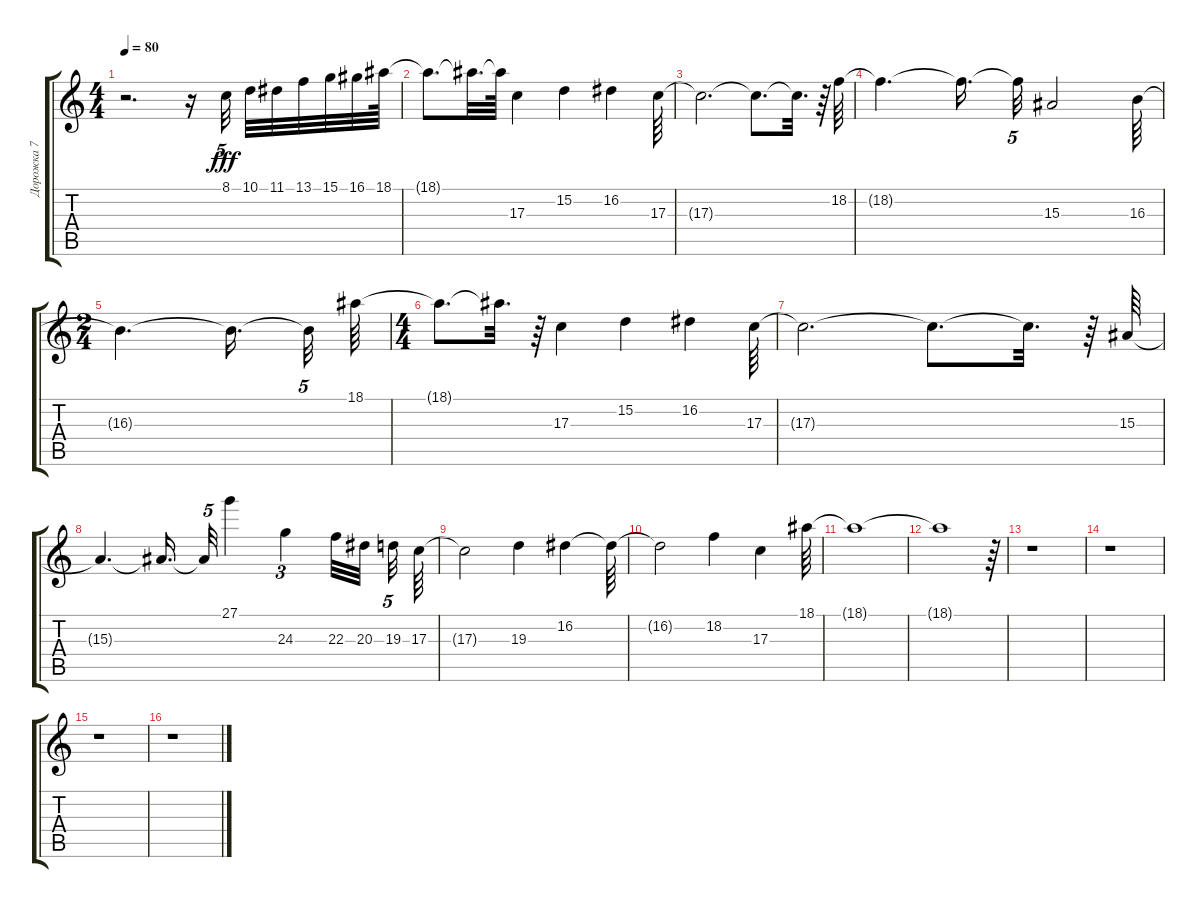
\track ("Дорожка 7" "Дорожка 7") {instrument stringensemble1}
\staff {score tabs}
\tuning (E4 B3 G3 D3 A2 E2) {hide}
\ts (4 4)
\tempo 80
\clef g2
\ks c
r.2{d dy fff} r.16 8.1.32{tu (5 4) beam splitsecondary} 10.1.32 11.1.32 13.1.32 15.1.32 16.1.32 18.1.64 |
18.1{t}.8{d} 18.1{t}.32{d} 18.1{t}.64 17.3.4 15.2.4 16.2.4 17.3.64 |
17.3{t}.2{d} 17.3{t}.8{d} 17.3{t}.32{d} r.64 18.2.64 |
18.2{t}.4{d} 18.2{t}.16{d} 18.2{t}.32{tu (5 4)} 15.3.2 16.3.64 |
\ts (2 4)
16.3{t}.4{d} 16.3{t}.16{d beam splitsecondary} 16.3{t}.32{tu (5 4)} 18.1.64 |
\ts (4 4)
18.1{t}.8{d} 18.1{t}.32{d} r.64 17.3.4 15.2.4 16.2.4 17.3.64 |
17.3{t}.2{d} 17.3{t}.8{d} 17.3{t}.32{d} r.64 15.3.64 |
15.3{t}.4{d} 15.3{t}.16{d} 15.3{t}.32{tu (5 4)} 27.1.4 24.3.4{tu (3 2)} 22.3.32 20.3.32{beam splitsecondary} 19.3.32{tu (5 4)} 17.3.64 |
17.3{t}.2 19.3.4 16.2.4 16.2{t}.64 |
16.2{t}.2 18.2.4 17.3.4 18.1.64 |
18.1{t}.1 |
18.1{t}.1 r.64 |
r.1 |
r.1 |
r.1 |
r.1
